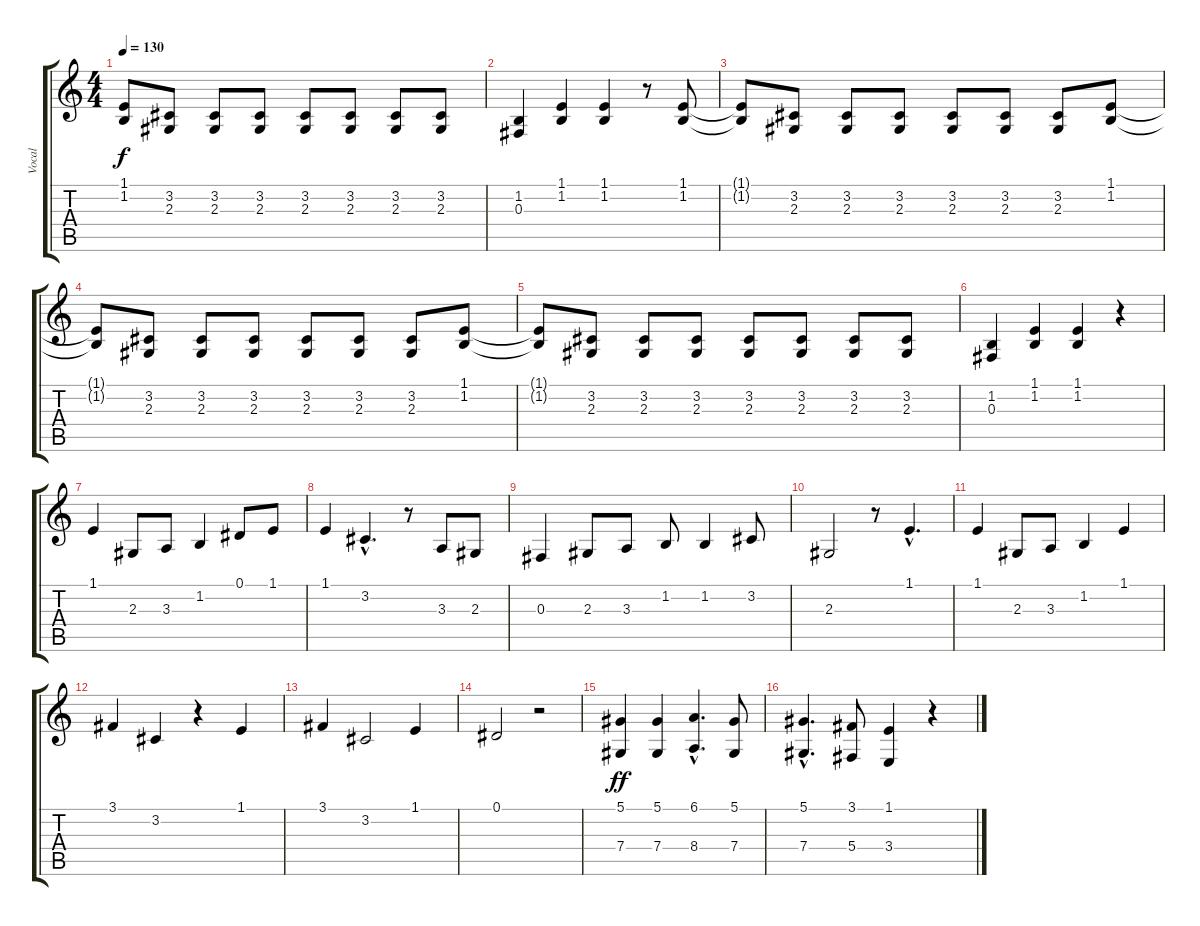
\track ("Vocal" "Vocal") {instrument altosax}
\staff {score tabs}
\tuning (Eb4 Bb3 Gb3 Db3 Ab2 Eb2) {hide}
\ts (4 4)
\tempo 130
\clef g2
\ks c
(1.1{t} 1.2{t}).8{dy f} (3.2 2.3).8 (3.2 2.3).8 (3.2 2.3).8 (3.2 2.3).8 (3.2 2.3).8 (3.2 2.3).8 (3.2 2.3).8 |
(1.2 0.3).4 (1.1 1.2).4 (1.1 1.2).4 r.8 (1.1 1.2).8 |
(1.1{t} 1.2{t}).8 (3.2 2.3).8 (3.2 2.3).8 (3.2 2.3).8 (3.2 2.3).8 (3.2 2.3).8 (3.2 2.3).8 (1.1 1.2).8 |
(1.1{t} 1.2{t}).8 (3.2 2.3).8 (3.2 2.3).8 (3.2 2.3).8 (3.2 2.3).8 (3.2 2.3).8 (3.2 2.3).8 (1.1 1.2).8 |
(1.1{t} 1.2{t}).8 (3.2 2.3).8 (3.2 2.3).8 (3.2 2.3).8 (3.2 2.3).8 (3.2 2.3).8 (3.2 2.3).8 (3.2 2.3).8 |
(1.2 0.3).4 (1.1 1.2).4 (1.1 1.2).4 r.4 |
1.1.4 2.3.8 3.3.8 1.2.4 0.1.8 1.1.8 |
1.1.4 3.2{hac}.4{d} r.8 3.3.8 2.3.8 |
0.3.4 2.3.8 3.3.8 1.2.8 1.2.4 3.2.8 |
2.3.2 r.8 1.1{hac}.4{d} |
1.1.4 2.3.8 3.3.8 1.2.4 1.1.4 |
3.1.4 3.2.4 r.4 1.1.4 |
3.1.4 3.2.2 1.1.4 |
0.1.2 r.2 |
(5.1 7.4).4{dy ff instrument sopranosax} (5.1 7.4).4 (6.1{hac} 8.4{hac}).4{d} (5.1 7.4).8 |
(5.1{hac} 7.4{hac}).4{d} (3.1 5.4).8 (1.1 3.4).4 r.4
